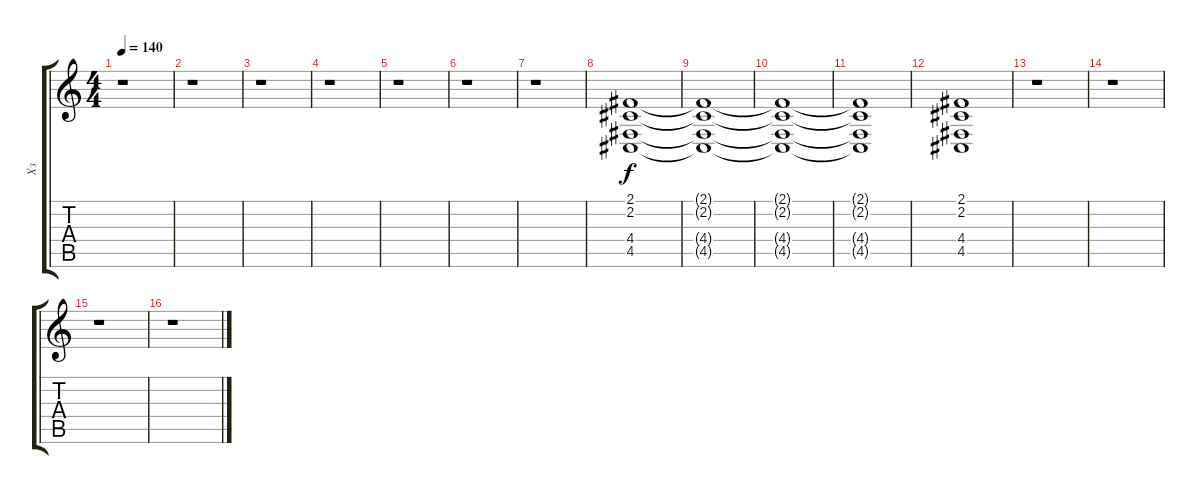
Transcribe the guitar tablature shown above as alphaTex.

\track ("Хз" "Хз") {instrument applause}
\staff {score tabs}
\tuning (E4 B3 G3 D3 A2 E2) {hide}
\ts (4 4)
\tempo 140
\clef g2
\ks c
r.1{dy f} |
r.1 |
r.1 |
r.1 |
r.1 |
r.1 |
r.1 |
(2.1 2.2 4.4 4.5).1 |
(2.1{t} 2.2{t} 4.4{t} 4.5{t}).1 |
(2.1{t} 2.2{t} 4.4{t} 4.5{t}).1 |
(2.1{t} 2.2{t} 4.4{t} 4.5{t}).1 |
(2.1 2.2 4.4 4.5).1 |
r.1 |
r.1 |
r.1 |
r.1
